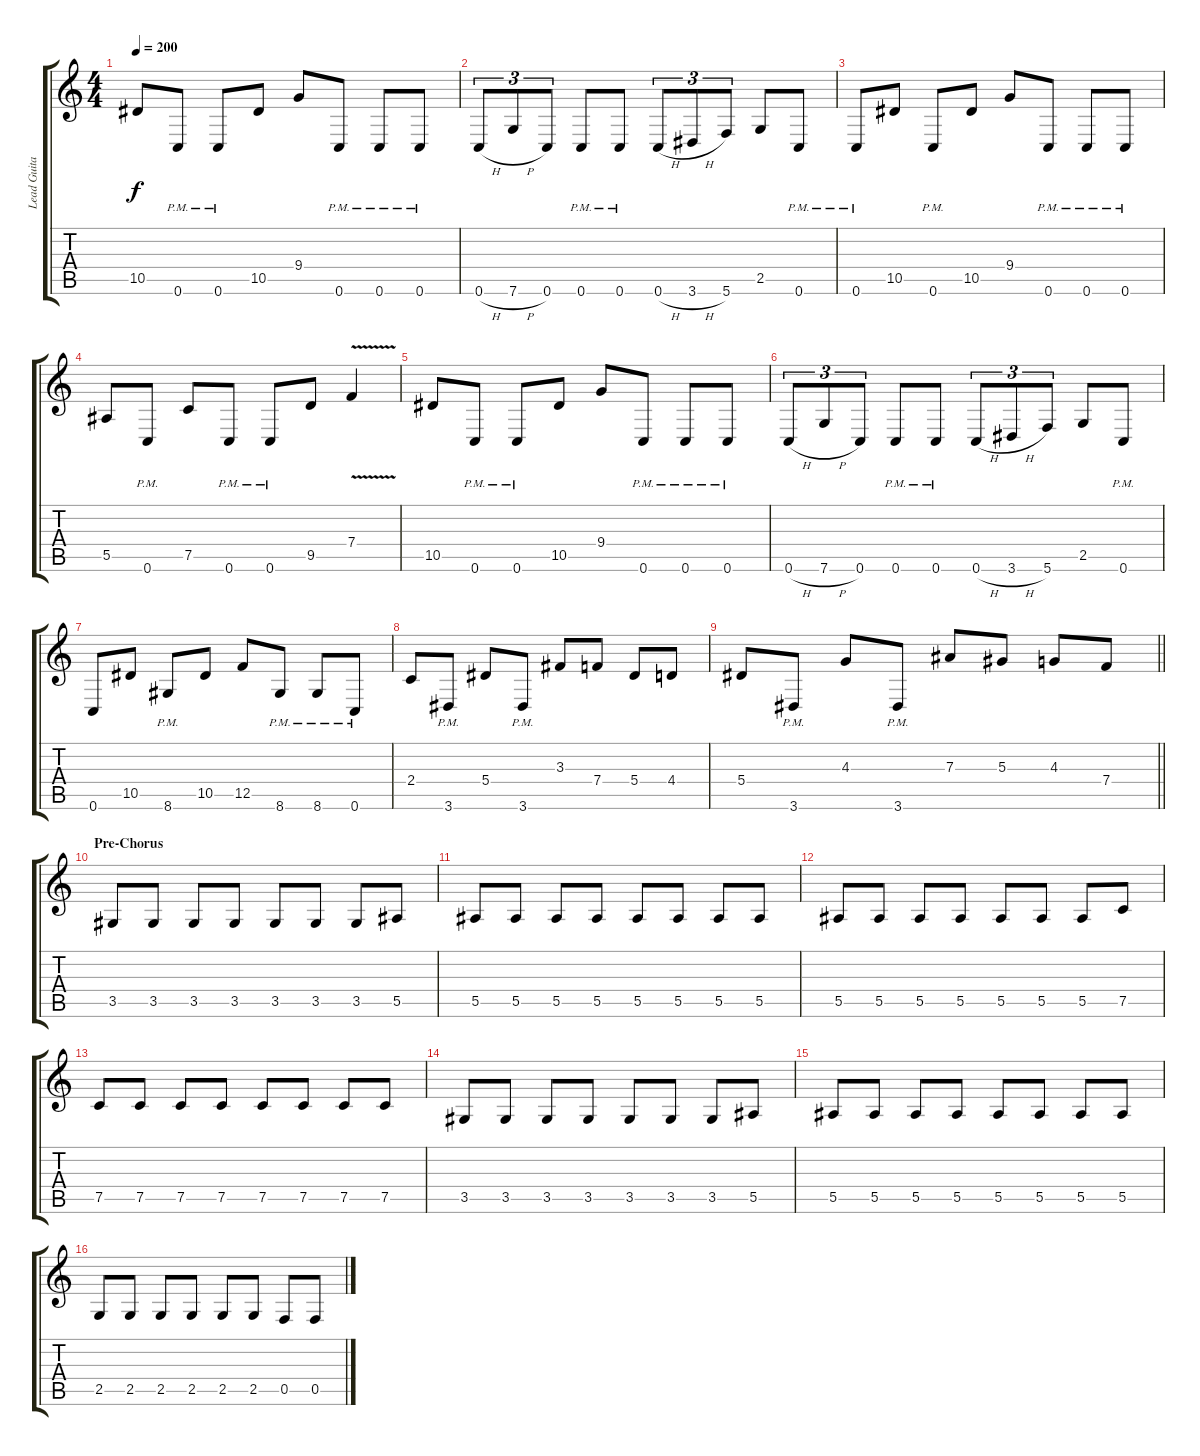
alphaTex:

\track ("Lead Guitar" "Lead Guita") {instrument distortionguitar}
\staff {score tabs}
\tuning (C4 G3 Eb3 Bb2 F2 C2) {hide}
\ts (4 4)
\tempo 200
\clef g2
\ks c
10.5.8{dy f} 0.6{pm}.8 0.6{pm}.8 10.5.8 9.4.8 0.6{pm}.8 0.6{pm}.8 0.6{pm}.8 |
0.6{h}.8{tu (3 2)} 7.6{h}.8{tu (3 2)} 0.6.8{tu (3 2)} 0.6{pm}.8 0.6{pm}.8 0.6{h}.8{tu (3 2)} 3.6{h}.8{tu (3 2)} 5.6.8{tu (3 2)} 2.5.8 0.6{pm}.8 |
0.6{pm}.8 10.5.8 0.6{pm}.8 10.5.8 9.4.8 0.6{pm}.8 0.6{pm}.8 0.6{pm}.8 |
5.5.8 0.6{pm}.8 7.5.8 0.6{pm}.8 0.6{pm}.8 9.5.8 7.4{v}.4 |
10.5.8 0.6{pm}.8 0.6{pm}.8 10.5.8 9.4.8 0.6{pm}.8 0.6{pm}.8 0.6{pm}.8 |
0.6{h}.8{tu (3 2)} 7.6{h}.8{tu (3 2)} 0.6.8{tu (3 2)} 0.6{pm}.8 0.6{pm}.8 0.6{h}.8{tu (3 2)} 3.6{h}.8{tu (3 2)} 5.6.8{tu (3 2)} 2.5.8 0.6{pm}.8 |
0.6.8 10.5.8 8.6{pm}.8 10.5.8 12.5.8 8.6{pm}.8 8.6{pm}.8 0.6{pm}.8 |
2.4.8 3.6{pm}.8 5.4.8 3.6{pm}.8 3.3.8 7.4.8 5.4.8 4.4.8 |
\barLineRight lightlight
5.4.8 3.6{pm}.8 4.3.8 3.6{pm}.8 7.3.8 5.3.8 4.3.8 7.4.8 |
\section ("" "Pre-Chorus")
3.5.8 3.5.8 3.5.8 3.5.8 3.5.8 3.5.8 3.5.8 5.5.8 |
5.5.8 5.5.8 5.5.8 5.5.8 5.5.8 5.5.8 5.5.8 5.5.8 |
5.5.8 5.5.8 5.5.8 5.5.8 5.5.8 5.5.8 5.5.8 7.5.8 |
7.5.8 7.5.8 7.5.8 7.5.8 7.5.8 7.5.8 7.5.8 7.5.8 |
3.5.8 3.5.8 3.5.8 3.5.8 3.5.8 3.5.8 3.5.8 5.5.8 |
5.5.8 5.5.8 5.5.8 5.5.8 5.5.8 5.5.8 5.5.8 5.5.8 |
2.5.8 2.5.8 2.5.8 2.5.8 2.5.8 2.5.8 0.5.8 0.5.8
